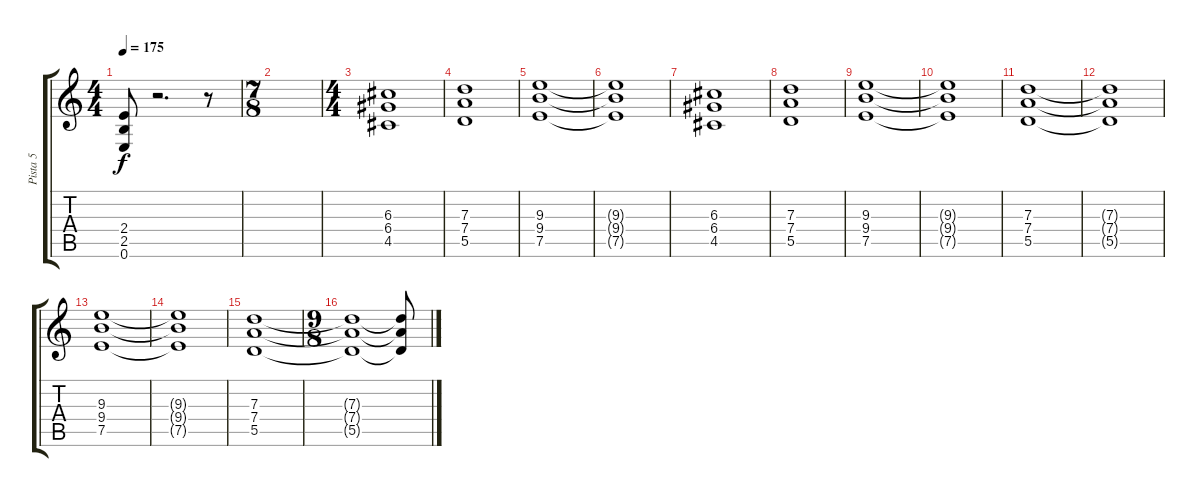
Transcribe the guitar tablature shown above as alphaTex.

\track ("Pista 5" "Pista 5") {instrument distortionguitar}
\staff {score tabs}
\tuning (E4 B3 G3 D3 A2 E2) {hide}
\ts (4 4)
\tempo 175
\clef g2
\ks c
(2.4 2.5 0.6).8{dy f} r.2{d} r.8 |
\ts (7 8)
|
\ts (4 4)
(6.3 6.4 4.5).1 |
(7.3 7.4 5.5).1 |
(9.3 9.4 7.5).1 |
(9.3{t} 9.4{t} 7.5{t}).1 |
(6.3 6.4 4.5).1 |
(7.3 7.4 5.5).1 |
(9.3 9.4 7.5).1 |
(9.3{t} 9.4{t} 7.5{t}).1 |
(7.3 7.4 5.5).1 |
(7.3{t} 7.4{t} 5.5{t}).1 |
(9.3 9.4 7.5).1 |
(9.3{t} 9.4{t} 7.5{t}).1 |
(7.3 7.4 5.5).1 |
\ts (9 8)
(7.3{t} 7.4{t} 5.5{t}).1 (7.3{t} 7.4{t} 5.5{t}).8
